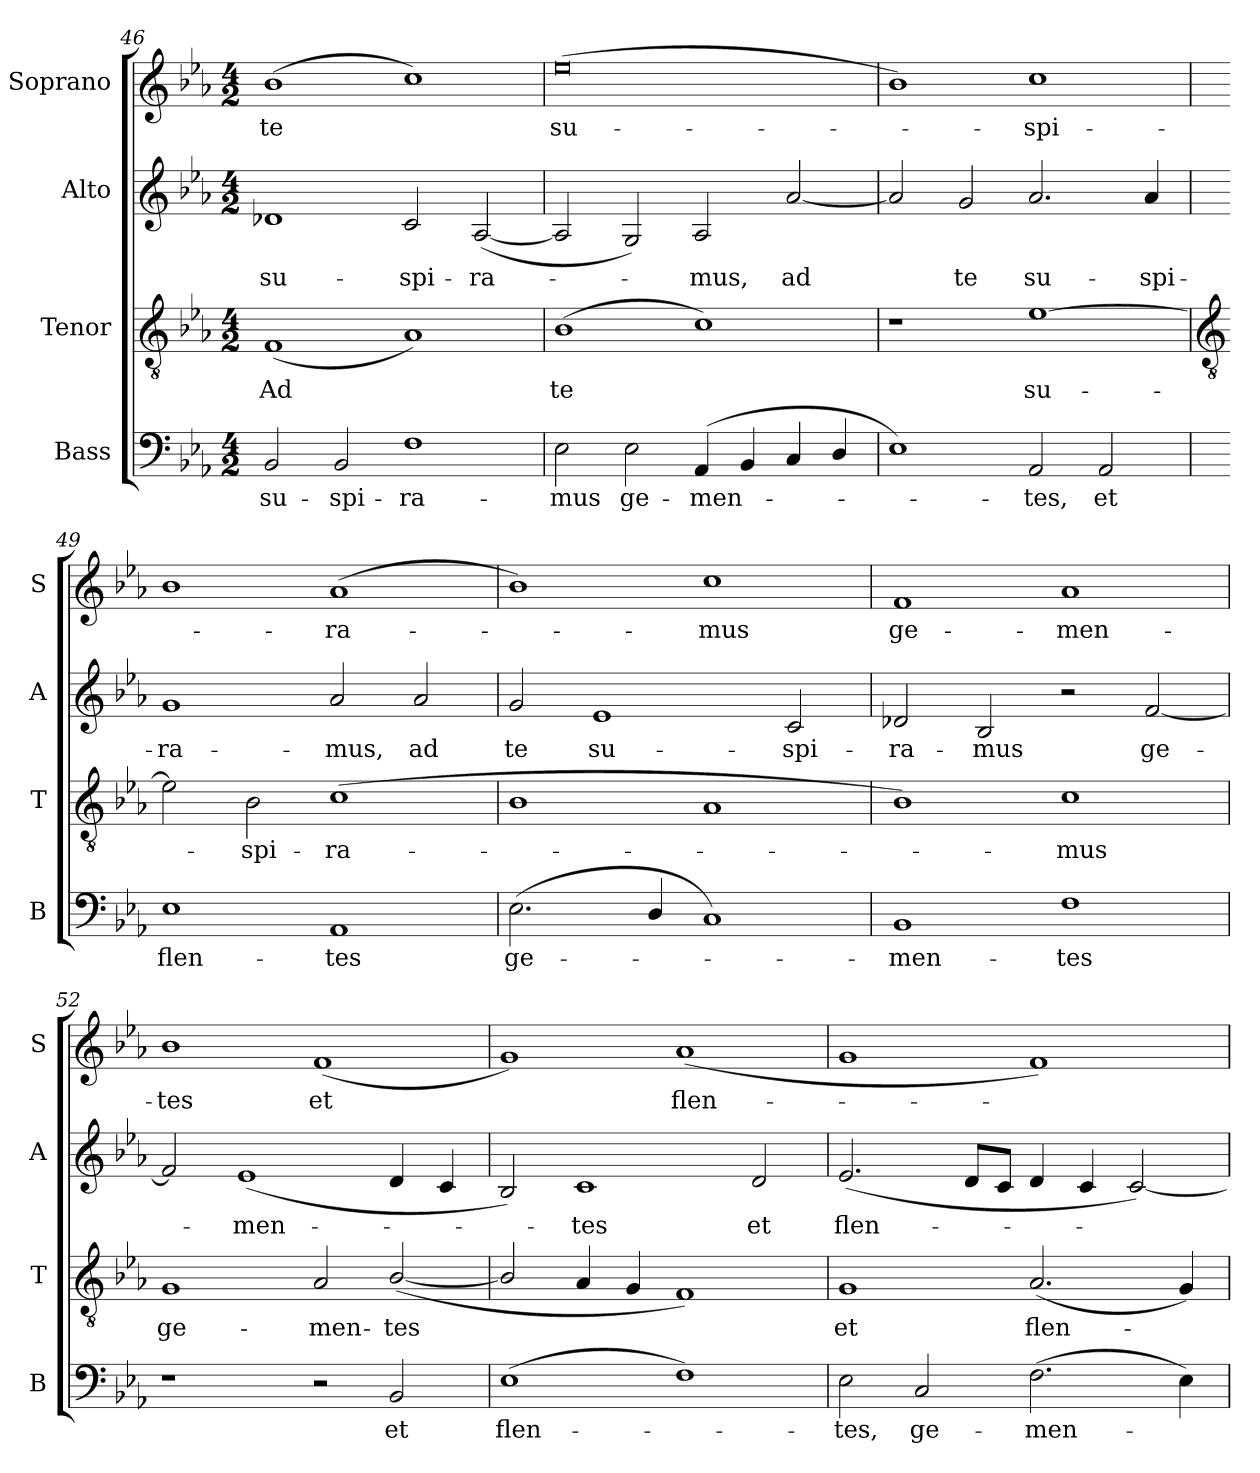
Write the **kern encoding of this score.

**kern	**text	**kern	**text	**kern	**text	**kern	**text
*part4	*part4	*part3	*part3	*part2	*part2	*part1	*part1
*staff4	*staff4	*staff3	*staff3	*staff2	*staff2	*staff1	*staff1
*I"Bass	*	*I"Tenor	*	*I"Alto	*	*I"Soprano	*
*I'B	*	*I'T	*	*I'A	*	*I'S	*
*clefF4	*	*clefGv2	*	*clefG2	*	*clefG2	*
*k[b-e-a-]	*	*k[b-e-a-]	*	*k[b-e-a-]	*	*k[b-e-a-]	*
*E-:	*	*E-:	*	*E-:	*	*E-:	*
*M4/2	*	*M4/2	*	*M4/2	*	*M4/2	*
=46	=46	=46	=46	=46	=46	=46	=46
!	!LO:LY:b	!	!LO:LY:b	!	!LO:LY:b	!	!LO:LY:b
2BB-	su-	(<1F	Ad	1d-X	su-	(>1b-	te
!	!LO:LY:b	!	!	!	!	!	!
2BB-	-spi-	.	.	.	.	.	.
!	!LO:LY:b	!	!	!	!LO:LY:b	!	!
1F	-ra-	1A-)	.	2c	-spi-	1cc)	.
!	!	!	!	!	!LO:LY:b	!	!
.	.	.	.	(<[2A-	-ra-	.	.
=47	=47	=47	=47	=47	=47	=47	=47
!	!LO:LY:b	!	!LO:LY:b	!	!	!	!LO:LY:b
2E-	-mus	(>1B-	te	2A-]	.	(>0ee-	su-
!	!LO:LY:b	!	!	!	!	!	!
2E-	ge-	.	.	2G)	.	.	.
!	!LO:LY:b	!	!	!	!LO:LY:b	!	!
(<4AA-	-men-	1c)	.	2A-	mus,	.	.
4BB-	.	.	.	.	.	.	.
!	!	!	!	!	!LO:LY:b	!	!
4C	.	.	.	[2a-	ad	.	.
4D/	.	.	.	.	.	.	.
=48	=48	=48	=48	=48	=48	=48	=48
1E-)	.	1r	.	2a-]	.	1b-)	.
!	!	!	!	!	!LO:LY:b	!	!
.	.	.	.	2g	te	.	.
!	!LO:LY:b	!	!LO:LY:b	!	!LO:LY:b	!	!LO:LY:b
2AA-	tes,	[1e-	su-	2.a-	su-	1cc	spi-
!	!LO:LY:b	!	!	!	!	!	!
2AA-	et	.	.	.	.	.	.
!	!	!	!	!	!LO:LY:b	!	!
.	.	.	.	4a-	-spi-	.	.
!!LO:LB:g=z
=49	=49	=49	=49	=49	=49	=49	=49
*	*	*clefGv2	*	*	*	*	*
!	!LO:LY:b	!	!	!	!LO:LY:b	!	!
1E-	flen-	2e-]	.	1g	-ra-	1b-	.
!	!	!	!LO:LY:b	!	!	!	!
.	.	2B-	spi-	.	.	.	.
!	!LO:LY:b	!	!LO:LY:b	!	!LO:LY:b	!	!LO:LY:b
1AA-	-tes	(>1c	-ra-	2a-	-mus,	(<1a-	ra-
!	!	!	!	!	!LO:LY:b	!	!
.	.	.	.	2a-	ad	.	.
=50	=50	=50	=50	=50	=50	=50	=50
!	!LO:LY:b	!	!	!	!LO:LY:b	!	!
(<2.E-	ge-	1B-	.	2g	te	1b-)	.
!	!	!	!	!	!LO:LY:b	!	!
.	.	.	.	1e-	su-	.	.
4D/	.	.	.	.	.	.	.
!	!	!	!	!	!	!	!LO:LY:b
1C)	.	1A-	.	.	.	1cc	mus
!	!	!	!	!	!LO:LY:b	!	!
.	.	.	.	2c	-spi-	.	.
=51	=51	=51	=51	=51	=51	=51	=51
!	!LO:LY:b	!	!	!	!LO:LY:b	!	!LO:LY:b
1BB-	men-	1B-)	.	2d-X	-ra-	1f	ge-
!	!	!	!	!	!LO:LY:b	!	!
.	.	.	.	2B-	-mus	.	.
!	!LO:LY:b	!	!LO:LY:b	!	!	!	!LO:LY:b
1F	-tes	1c	mus	2r	.	1a-	-men-
!	!	!	!	!	!LO:LY:b	!	!
.	.	.	.	[2f	ge-	.	.
=52	=52	=52	=52	=52	=52	=52	=52
!	!	!	!LO:LY:b	!	!	!	!LO:LY:b
1r	.	1G	ge-	2f]	.	1b-	-tes
!	!	!	!	!	!LO:LY:b	!	!
.	.	.	.	(<1e-	men-	.	.
!	!	!	!LO:LY:b	!	!	!	!LO:LY:b
2r	.	2A-	-men-	.	.	(<1f	et
!	!LO:LY:b	!	!LO:LY:b	!	!	!	!
2BB-	et	(<[2B-/	-tes	4d	.	.	.
.	.	.	.	4c	.	.	.
=53	=53	=53	=53	=53	=53	=53	=53
!	!LO:LY:b	!	!	!	!	!	!
(>1E-	flen-	2B-/]	.	2B-)	.	1g)	.
!	!	!	!	!	!LO:LY:b	!	!
.	.	4A-	.	1c	tes	.	.
.	.	4G	.	.	.	.	.
!	!	!	!	!	!	!	!LO:LY:b
1F)	.	1F)	.	.	.	(<1a-	flen-
!	!	!	!	!	!LO:LY:b	!	!
.	.	.	.	2d	et	.	.
=54	=54	=54	=54	=54	=54	=54	=54
!	!LO:LY:b	!	!LO:LY:b	!	!LO:LY:b	!	!
2E-	tes,	1G	et	(<2.e-	flen-	1g	.
!	!LO:LY:b	!	!	!	!	!	!
2C	ge-	.	.	.	.	.	.
.	.	.	.	8dL	.	.	.
.	.	.	.	8cJ	.	.	.
!	!LO:LY:b	!	!LO:LY:b	!	!	!	!
(>2.F	-men-	(<2.A-	flen-	4d	.	1f)	.
.	.	.	.	4c	.	.	.
.	.	.	.	[2c)	.	.	.
4E-)	.	4G)	.	.	.	.	.
=	=	=	=	=	=	=	=
*-	*-	*-	*-	*-	*-	*-	*-
